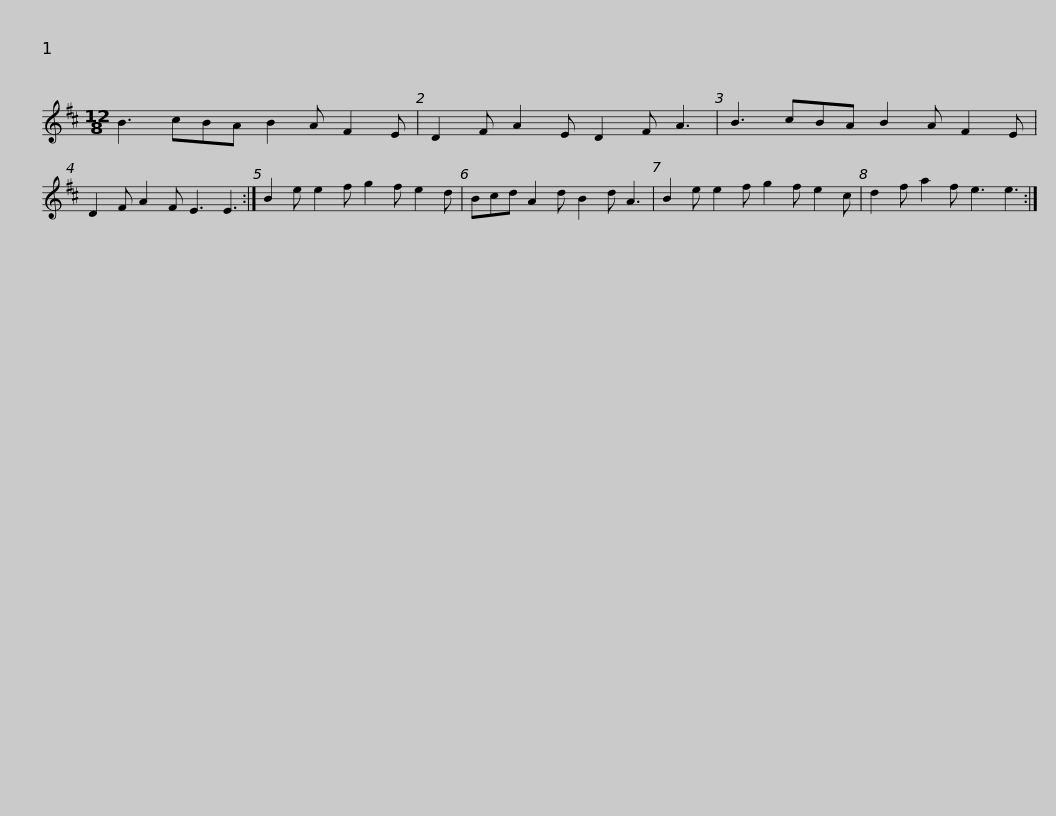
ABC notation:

X:1
L:1/8
M:12/8
I:linebreak $
K:D
V:1 treble
V:1
 B3 cBA B2 A F2 E | D2 F A2 E D2 F A3 | B3 cBA B2 A F2 E | D2 F A2 F E3 E3 :|$ B2 e e2 f g2 f e2 d | %5
 Bcd A2 d B2 d A3 | B2 e e2 f g2 f e2 c | d2 f a2 f e3 e3 :| %8
